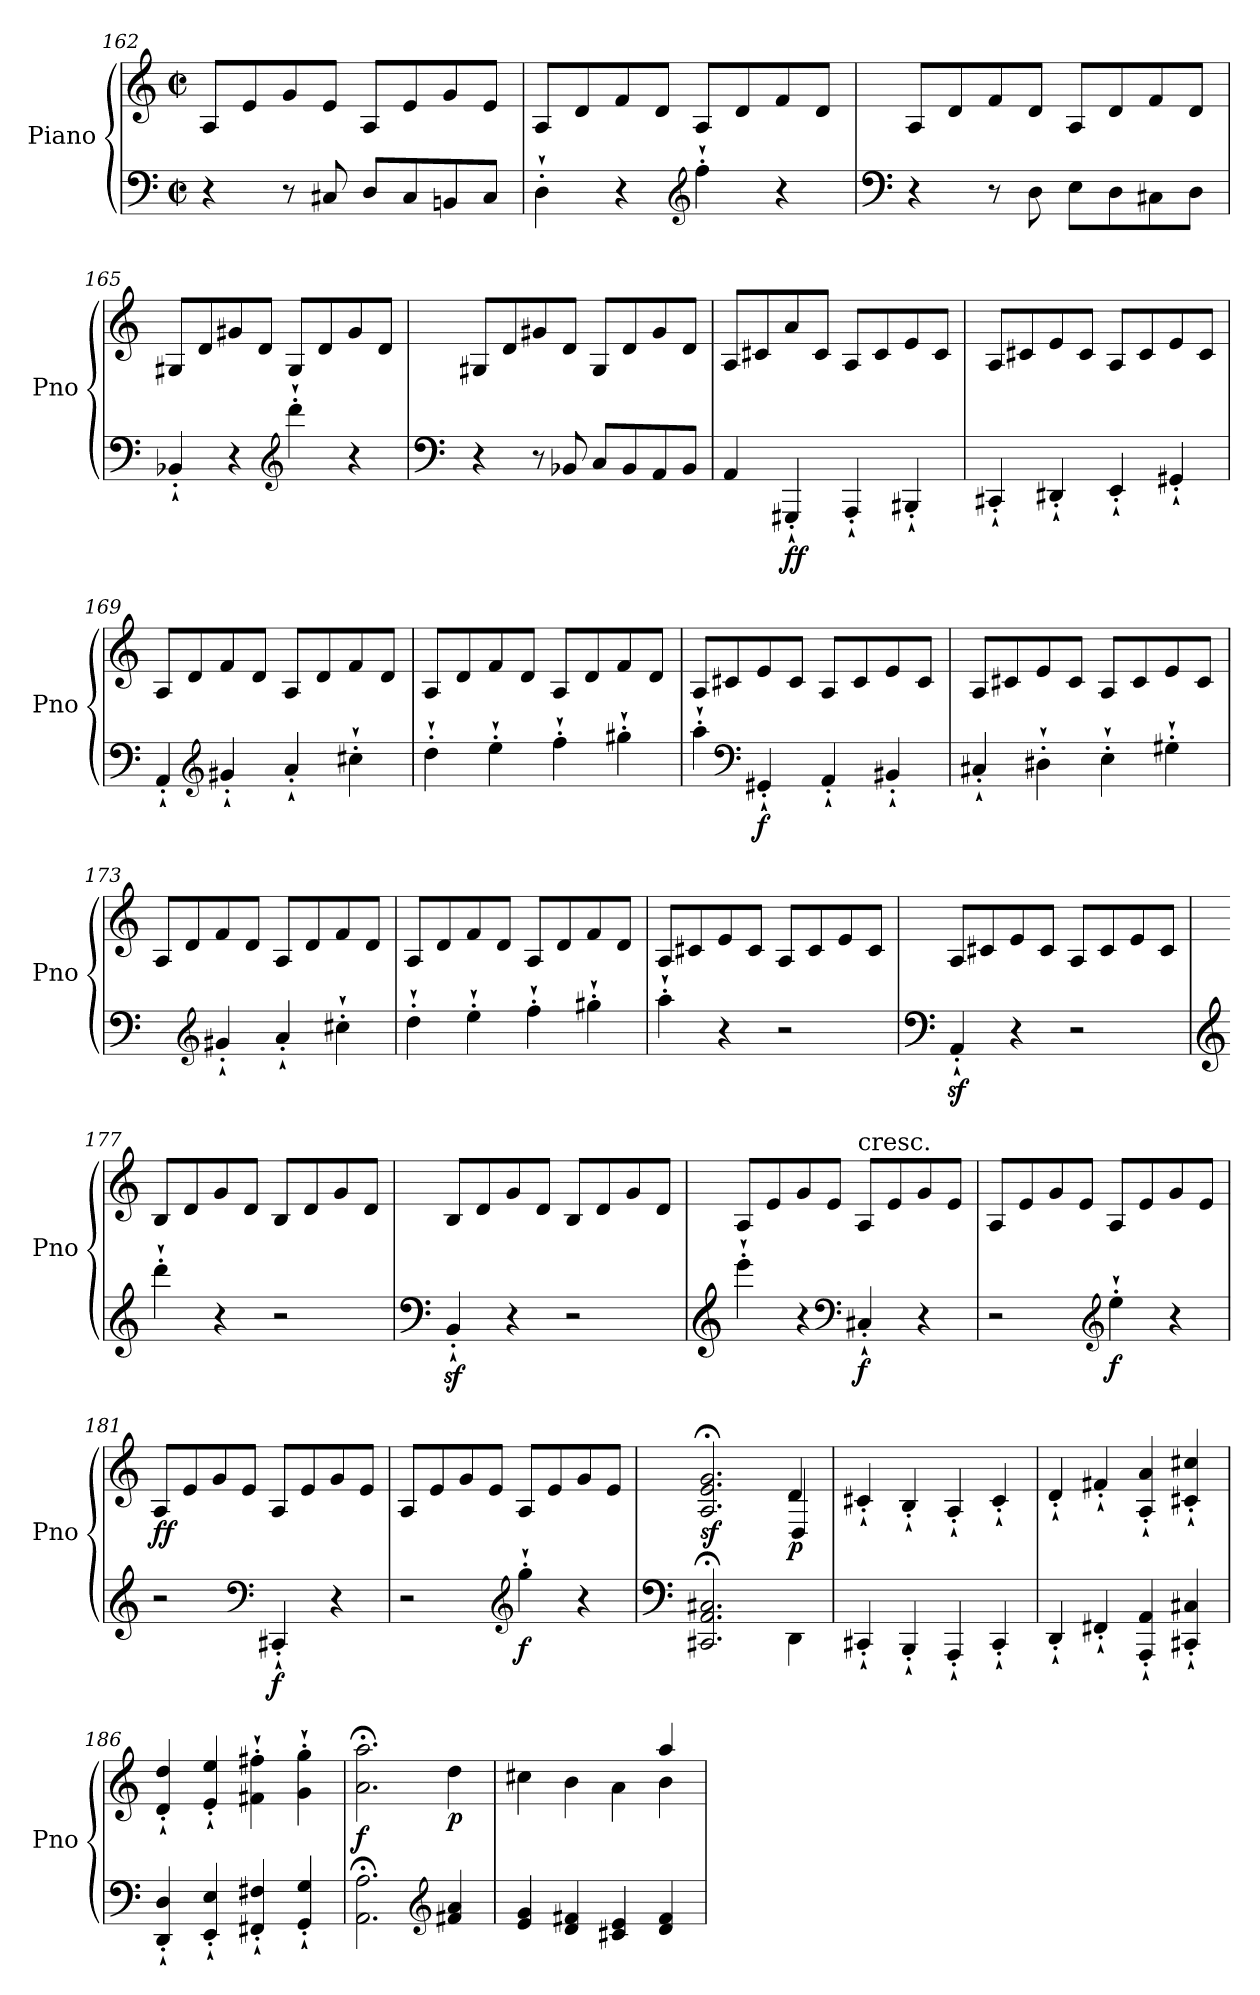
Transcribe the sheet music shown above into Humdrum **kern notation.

**kern	**kern	**dynam
*part1	*part1	*part1
*staff2	*staff1	*staff1/2
*I"Piano	*	*
*I'Pno	*	*
*clefF4	*clefG2	*
*k[]	*k[]	*
*C:	*C:	*
*M2/2	*M2/2	*
*met(c|)	*met(c|)	*
=162	=162	=162
4r	8A/L	.
.	8e/	.
8r	8g/	.
8C#X/	8e/J	.
8D/L	8A/L	.
8C#/	8e/	.
8BBn/	8g/	.
8C#/J	8e/J	.
=163	=163	=163
4D'`\	8A/L	.
.	8d/	.
4r	8f/	.
.	8d/J	.
*clefG2	*	*
4ff'`\	8A/L	.
.	8d/	.
4r	8f/	.
.	8d/J	.
=164	=164	=164
*clefF4	*	*
4r	8A/L	.
.	8d/	.
8r	8f/	.
8D\	8d/J	.
8E\L	8A/L	.
8D\	8d/	.
8C#X\	8f/	.
8D\J	8d/J	.
=165	=165	=165
4BB-X'`/	8G#X/L	.
.	8d/	.
4r	8g#X/	.
.	8d/J	.
*clefG2	*	*
4ddd'`\	8G#/L	.
.	8d/	.
4r	8g#/	.
.	8d/J	.
=166	=166	=166
*clefF4	*	*
4r	8G#X/L	.
.	8d/	.
8r	8g#X/	.
8BB-X/	8d/J	.
8C/L	8G#/L	.
8BB-/	8d/	.
8AA/	8g#/	.
8BB-/J	8d/J	.
=167	=167	=167
4AA/	8A/L	.
.	8c#X/	.
!	!	!LO:DY:b=2
4GGG#X'`/	8a/	ff
.	8c#/J	.
4AAA'`/	8A/L	.
.	8c#/	.
4BBB#X'`/	8e/	.
.	8c#/J	.
=168	=168	=168
4CC#X'`/	8A/L	.
.	8c#X/	.
4DD#X'`/	8e/	.
.	8c#/J	.
4EE'`/	8A/L	.
.	8c#/	.
4GG#X'`/	8e/	.
.	8c#/J	.
=169	=169	=169
4AA'`/	8A/L	.
.	8d/	.
*clefG2	*	*
4g#X'`/	8f/	.
.	8d/J	.
4a'`/	8A/L	.
.	8d/	.
4cc#X'`\	8f/	.
.	8d/J	.
=170	=170	=170
4dd'`\	8A/L	.
.	8d/	.
4ee'`\	8f/	.
.	8d/J	.
4ff'`\	8A/L	.
.	8d/	.
4gg#X'`\	8f/	.
.	8d/J	.
=171	=171	=171
4aa'`\	8A/L	.
.	8c#X/	.
*clefF4	*	*
!	!	!LO:DY:b=2
4GG#X'`/	8e/	f
.	8c#/J	.
4AA'`/	8A/L	.
.	8c#/	.
4BB#X'`/	8e/	.
.	8c#/J	.
=172	=172	=172
4C#X'`/	8A/L	.
.	8c#X/	.
4D#X'`\	8e/	.
.	8c#/J	.
4E'`\	8A/L	.
.	8c#/	.
4G#X'`\	8e/	.
.	8c#/J	.
=173	=173	=173
4ryy	8A/L	.
.	8d/	.
*clefG2	*	*
4g#X'`/	8f/	.
.	8d/J	.
4a'`/	8A/L	.
.	8d/	.
4cc#X'`\	8f/	.
.	8d/J	.
=174	=174	=174
4dd'`\	8A/L	.
.	8d/	.
4ee'`\	8f/	.
.	8d/J	.
4ff'`\	8A/L	.
.	8d/	.
4gg#X'`\	8f/	.
.	8d/J	.
=175	=175	=175
4aa'`\	8A/L	.
.	8c#X/	.
4r	8e/	.
.	8c#/J	.
2r	8A/L	.
.	8c#/	.
.	8e/	.
.	8c#/J	.
=176	=176	=176
*clefF4	*	*
4AAz<'`/	8A/L	.
.	8c#X/	.
4r	8e/	.
.	8c#/J	.
2r	8A/L	.
.	8c#/	.
.	8e/	.
.	8c#/J	.
=177	=177	=177
*clefG2	*	*
4ddd'`\	8B/L	.
.	8d/	.
4r	8g/	.
.	8d/J	.
2r	8B/L	.
.	8d/	.
.	8g/	.
.	8d/J	.
=178	=178	=178
*clefF4	*	*
4BBz<'`/	8B/L	.
.	8d/	.
4r	8g/	.
.	8d/J	.
2r	8B/L	.
.	8d/	.
.	8g/	.
.	8d/J	.
=179	=179	=179
*clefG2	*	*
4eee'`\	8A/L	.
.	8e/	.
4r	8g/	.
.	8e/J	.
*clefF4	*	*
!	!LO:TX:a:t=cresc.	!
!	!	!LO:DY:b=2
4C#X'`/	8A/L	f
.	8e/	.
4r	8g/	.
.	8e/J	.
=180	=180	=180
2r	8A/L	.
.	8e/	.
.	8g/	.
.	8e/J	.
*clefG2	*	*
!	!	!LO:DY:b=2
4ee'`\	8A/L	f
.	8e/	.
4r	8g/	.
.	8e/J	.
=181	=181	=181
!	!	!LO:DY:b
2r	8A/L	ff
.	8e/	.
.	8g/	.
.	8e/J	.
*clefF4	*	*
!	!	!LO:DY:b=2
4CC#X'`/	8A/L	f
.	8e/	.
4r	8g/	.
.	8e/J	.
=182	=182	=182
2r	8A/L	.
.	8e/	.
.	8g/	.
.	8e/J	.
*clefG2	*	*
!	!	!LO:DY:b=2
4gg'`\	8A/L	f
.	8e/	.
4r	8g/	.
.	8e/J	.
=183	=183	=183
*clefF4	*	*
*	*^	*
!	!	!	!LO:DY:b
2.CC#X/; 2.AA/; 2.C#X/;	2.A/;< 2.e/;< 2.g/;<	2.ryy	sf
!	!	!	!LO:DY:b
4DD\	4d/	4D/	p
*	*v	*v	*
=184	=184	=184
4CC#X'`/	4c#X'`/	.
4BBB'`/	4B'`/	.
4AAA'`/	4A'`/	.
4CC#'`/	4c#'`/	.
=185	=185	=185
4DD'`/	4d'`/	.
4FF#X'`/	4f#X'`/	.
4AAA/'` 4AA/'`	4A/'` 4a/'`	.
4CC#X/'` 4C#X/'`	4c#X/'` 4cc#X/'`	.
=186	=186	=186
4DD/'` 4D/'`	4d/'` 4dd/'`	.
4EE/'` 4E/'`	4e/'` 4ee/'`	.
4FF#X/'` 4F#X/'`	4f#X\'` 4ff#X\'`	.
4GG/'` 4G/'`	4g\'` 4gg\'`	.
=187	=187	=187
*	*^	*
!	!	!	!LO:DY:b
2.AA\;< 2.A\;<	2.a\;< 2.aa\;<	2.ryy	f
*clefG2	*	*	*
!	!	!	!LO:DY:b
4f#X/ 4a/	4raayy	4dd\	p
=188	=188	=188	=188
4e/ 4g/	4cc#X\	2.ryy	.
4d/ 4f#X/	4b\	.	.
4c#X/ 4e/	4a\	.	.
4d/ 4f#/	4b\	4aa/	.
*	*v	*v	*
=	=	=
*-	*-	*-
